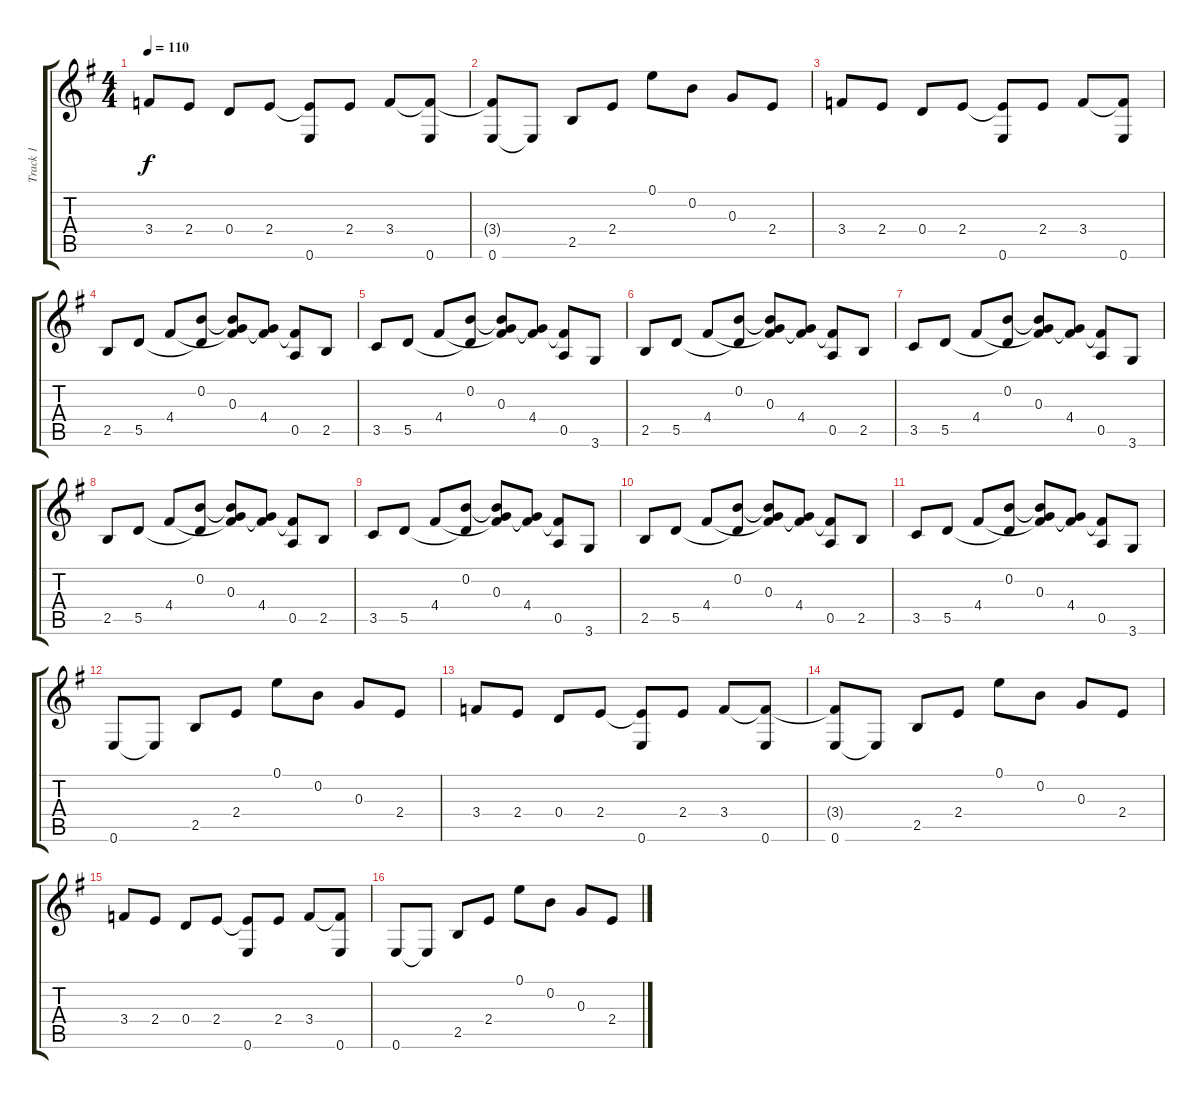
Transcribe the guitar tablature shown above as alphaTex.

\track ("Track 1" "Track 1") {instrument overdrivenguitar}
\staff {score tabs}
\tuning (E4 B3 G3 D3 A2 E2) {hide}
\ts (4 4)
\tempo 110
\clef g2
\ks eminor
3.4.8{dy f} 2.4.8 0.4.8 2.4.8 (2.4{t} 0.6).8 2.4.8 3.4.8 (3.4{t} 0.6).8 |
(3.4{t} 0.6).8 0.6{t}.8 2.5.8 2.4.8 0.1.8 0.2.8 0.3.8 2.4.8 |
3.4.8 2.4.8 0.4.8 2.4.8 (2.4{t} 0.6).8 2.4.8 3.4.8 (3.4{t} 0.6).8 |
2.5.8 5.5.8 4.4.8 (0.2 5.5{t}).8 (0.2{t} 0.3 4.4{t}).8 (0.3{t} 4.4).8 (4.4{t} 0.5).8 2.5.8 |
3.5.8 5.5.8 4.4.8 (0.2 5.5{t}).8 (0.2{t} 0.3 4.4{t}).8 (0.3{t} 4.4).8 (4.4{t} 0.5).8 3.6.8 |
2.5.8 5.5.8 4.4.8 (0.2 5.5{t}).8 (0.2{t} 0.3 4.4{t}).8 (0.3{t} 4.4).8 (4.4{t} 0.5).8 2.5.8 |
3.5.8 5.5.8 4.4.8 (0.2 5.5{t}).8 (0.2{t} 0.3 4.4{t}).8 (0.3{t} 4.4).8 (4.4{t} 0.5).8 3.6.8 |
2.5.8 5.5.8 4.4.8 (0.2 5.5{t}).8 (0.2{t} 0.3 4.4{t}).8 (0.3{t} 4.4).8 (4.4{t} 0.5).8 2.5.8 |
3.5.8 5.5.8 4.4.8 (0.2 5.5{t}).8 (0.2{t} 0.3 4.4{t}).8 (0.3{t} 4.4).8 (4.4{t} 0.5).8 3.6.8 |
2.5.8 5.5.8 4.4.8 (0.2 5.5{t}).8 (0.2{t} 0.3 4.4{t}).8 (0.3{t} 4.4).8 (4.4{t} 0.5).8 2.5.8 |
3.5.8 5.5.8 4.4.8 (0.2 5.5{t}).8 (0.2{t} 0.3 4.4{t}).8 (0.3{t} 4.4).8 (4.4{t} 0.5).8 3.6.8 |
0.6.8 0.6{t}.8 2.5.8 2.4.8 0.1.8 0.2.8 0.3.8 2.4.8 |
3.4.8 2.4.8 0.4.8 2.4.8 (2.4{t} 0.6).8 2.4.8 3.4.8 (3.4{t} 0.6).8 |
(3.4{t} 0.6).8 0.6{t}.8 2.5.8 2.4.8 0.1.8 0.2.8 0.3.8 2.4.8 |
3.4.8 2.4.8 0.4.8 2.4.8 (2.4{t} 0.6).8 2.4.8 3.4.8 (3.4{t} 0.6).8 |
0.6.8 0.6{t}.8 2.5.8 2.4.8 0.1.8 0.2.8 0.3.8 2.4.8
